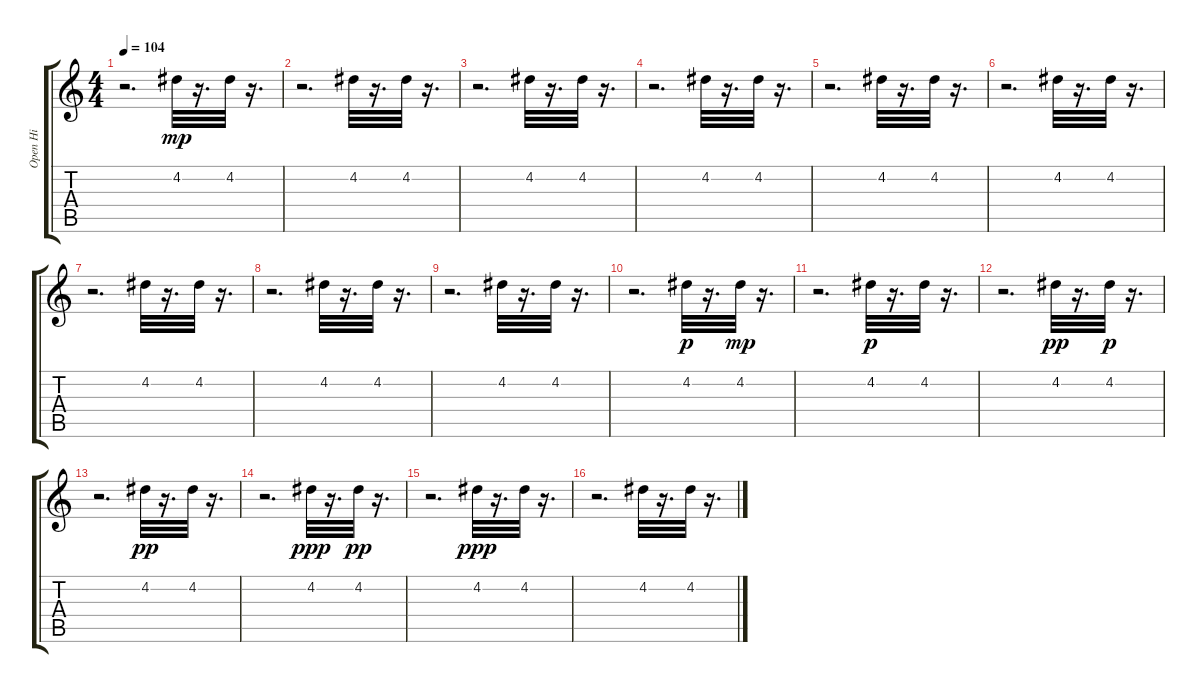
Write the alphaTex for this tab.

\track ("  Open Hi Conga" "  Open Hi ") {instrument acousticguitarsteel}
\staff {score tabs}
\tuning (E4 B3 G3 D3 A2 E2) {hide}
\ts (4 4)
\tempo 104
\clef g2
\ks c
r.2{d dy mp} 4.2.32 r.16{d} 4.2.32 r.16{d} |
r.2{d} 4.2.32 r.16{d} 4.2.32 r.16{d} |
r.2{d} 4.2.32 r.16{d} 4.2.32 r.16{d} |
r.2{d} 4.2.32 r.16{d} 4.2.32 r.16{d} |
r.2{d} 4.2.32 r.16{d} 4.2.32 r.16{d} |
r.2{d} 4.2.32 r.16{d} 4.2.32 r.16{d} |
r.2{d} 4.2.32 r.16{d} 4.2.32 r.16{d} |
r.2{d} 4.2.32 r.16{d} 4.2.32 r.16{d} |
r.2{d} 4.2.32 r.16{d} 4.2.32 r.16{d} |
r.2{d} 4.2.32{dy p} r.16{d} 4.2.32{dy mp} r.16{d} |
r.2{d} 4.2.32{dy p} r.16{d} 4.2.32 r.16{d} |
r.2{d} 4.2.32{dy pp} r.16{d} 4.2.32{dy p} r.16{d} |
r.2{d} 4.2.32{dy pp} r.16{d} 4.2.32 r.16{d} |
r.2{d} 4.2.32{dy ppp} r.16{d} 4.2.32{dy pp} r.16{d} |
r.2{d} 4.2.32{dy ppp} r.16{d} 4.2.32 r.16{d} |
r.2{d} 4.2.32 r.16{d} 4.2.32 r.16{d}
